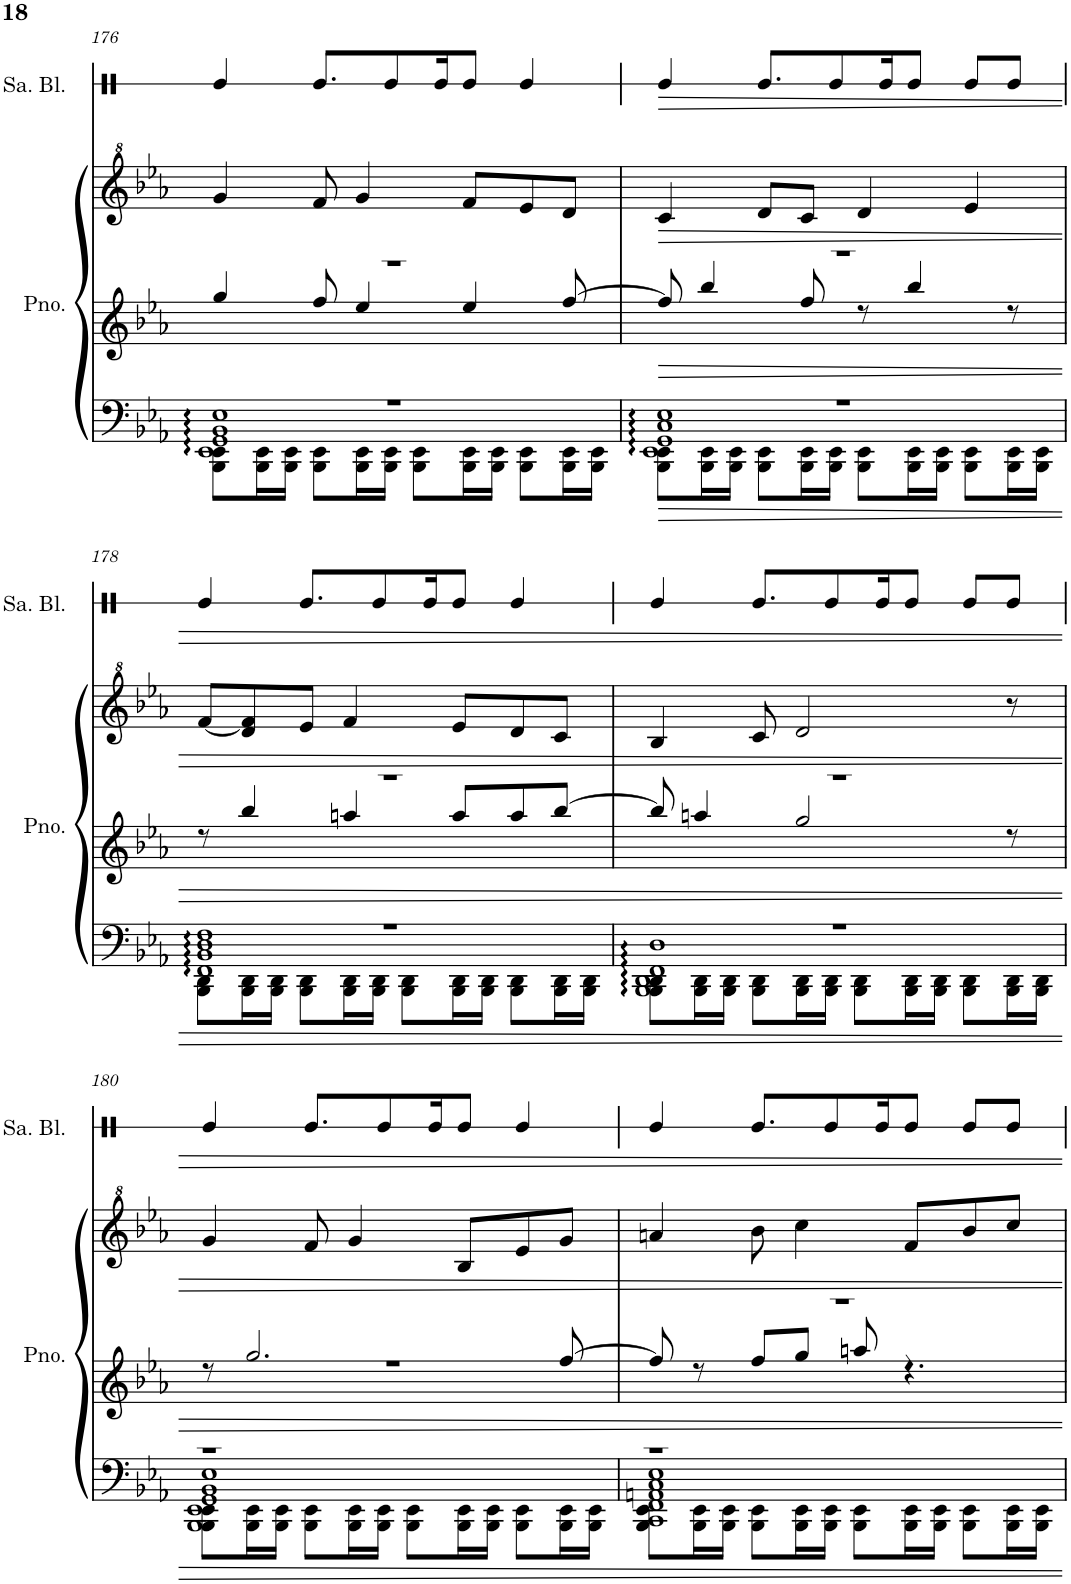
**kern	**kern	**kern	**kern
*part2	*part2	*part2	*part1
*staff4	*staff3	*staff2	*staff1
*I"钢琴	*	*	*I"沙锤块
!!LO:PB:g=z
*clefF4	*clefG2	*clefG^2	*clefX
*k[b-e-a-]	*k[b-e-a-]	*k[b-e-a-]	*k[]
*M4/4	*M4/4	*M4/4	*M4/4
=176	=176	=176	=176
*^	*^	*	*
*	*^	*	*	*	*
1EE- 1GG 1BB- 1E-	8BBB-\ 8EE-\L	1r	1r	4gg/	4gg/	4Re/
.	16BBB-\ 16EE-\L	.	.	.	.	.
.	16BBB-\ 16EE-\JJ	.	.	.	.	.
.	8BBB-\ 8EE-\L	.	.	8ff/	8ff/	8.Re/L
.	16BBB-\ 16EE-\L	.	.	4ee-/	4gg/	.
.	16BBB-\ 16EE-\JJ	.	.	.	.	8Re/
.	8BBB-\ 8EE-\L	.	.	.	.	.
.	.	.	.	.	.	16Re/K
.	16BBB-\ 16EE-\L	.	.	4ee-/	8ff/L	8Re/J
.	16BBB-\ 16EE-\JJ	.	.	.	.	.
.	8BBB-\ 8EE-\L	.	.	.	8ee-/	4Re/
.	16BBB-\ 16EE-\L	.	.	[8ff/	8dd/J	.
.	16BBB-\ 16EE-\JJ	.	.	.	.	.
=177	=177	=177	=177	=177	=177	=177
1EE- 1GG 1C 1E-	8BBB-\ 8EE-\L	1r	1r	8ff/]	4cc/	4Re/
.	16BBB-\ 16EE-\L	.	.	4bb-/	.	.
.	16BBB-\ 16EE-\JJ	.	.	.	.	.
.	8BBB-\ 8EE-\L	.	.	.	8dd/L	8.Re/L
.	16BBB-\ 16EE-\L	.	.	8ff/	8cc/J	.
.	16BBB-\ 16EE-\JJ	.	.	.	.	8Re/
.	8BBB-\ 8EE-\L	.	.	8r	4dd/	.
.	.	.	.	.	.	16Re/K
.	16BBB-\ 16EE-\L	.	.	4bb-/	.	8Re/J
.	16BBB-\ 16EE-\JJ	.	.	.	.	.
.	8BBB-\ 8EE-\L	.	.	.	4ee-/	8Re/L
.	16BBB-\ 16EE-\L	.	.	8r	.	8Re/J
.	16BBB-\ 16EE-\JJ	.	.	.	.	.
!!LO:LB:g=z
=178	=178	=178	=178	=178	=178	=178
1FF 1BB- 1D 1F	8BBB-\ 8DD\L	1r	1r	8r	[8ff/L	4Re/
.	16BBB-\ 16DD\L	.	.	4bb-/	8dd/ 8ff/]	.
.	16BBB-\ 16DD\JJ	.	.	.	.	.
.	8BBB-\ 8DD\L	.	.	.	8ee-/J	8.Re/L
.	16BBB-\ 16DD\L	.	.	4aan/	4ff/	.
.	16BBB-\ 16DD\JJ	.	.	.	.	8Re/
.	8BBB-\ 8DD\L	.	.	.	.	.
.	.	.	.	.	.	16Re/K
.	16BBB-\ 16DD\L	.	.	8aa/L	8ee-/L	8Re/J
.	16BBB-\ 16DD\JJ	.	.	.	.	.
.	8BBB-\ 8DD\L	.	.	8aa/	8dd/	4Re/
.	16BBB-\ 16DD\L	.	.	[8bb-/J	8cc/J	.
.	16BBB-\ 16DD\JJ	.	.	.	.	.
=179	=179	=179	=179	=179	=179	=179
1BBB- 1DD 1FF 1D	8BBB-\ 8DD\L	1r	1r	8bb-/]	4b-/	4Re/
.	16BBB-\ 16DD\L	.	.	4aan/	.	.
.	16BBB-\ 16DD\JJ	.	.	.	.	.
.	8BBB-\ 8DD\L	.	.	.	8cc/	8.Re/L
.	16BBB-\ 16DD\L	.	.	2gg/	2dd/	.
.	16BBB-\ 16DD\JJ	.	.	.	.	8Re/
.	8BBB-\ 8DD\L	.	.	.	.	.
.	.	.	.	.	.	16Re/K
.	16BBB-\ 16DD\L	.	.	.	.	8Re/J
.	16BBB-\ 16DD\JJ	.	.	.	.	.
.	8BBB-\ 8DD\L	.	.	.	.	8Re/L
.	16BBB-\ 16DD\L	.	.	8r	8r	8Re/J
.	16BBB-\ 16DD\JJ	.	.	.	.	.
!!LO:LB:g=z
=180	=180	=180	=180	=180	=180	=180
1BBB- 1EE- 1GG 1BB- 1E-	8BBB-\ 8EE-\L	1r	1r	8r	4gg/	4Re/
.	16BBB-\ 16EE-\L	.	.	2.gg/	.	.
.	16BBB-\ 16EE-\JJ	.	.	.	.	.
.	8BBB-\ 8EE-\L	.	.	.	8ff/	8.Re/L
.	16BBB-\ 16EE-\L	.	.	.	4gg/	.
.	16BBB-\ 16EE-\JJ	.	.	.	.	8Re/
.	8BBB-\ 8EE-\L	.	.	.	.	.
.	.	.	.	.	.	16Re/K
.	16BBB-\ 16EE-\L	.	.	.	8b-/L	8Re/J
.	16BBB-\ 16EE-\JJ	.	.	.	.	.
.	8BBB-\ 8EE-\L	.	.	.	8ee-/	4Re/
.	16BBB-\ 16EE-\L	.	.	[8ff/	8gg/J	.
.	16BBB-\ 16EE-\JJ	.	.	.	.	.
=181	=181	=181	=181	=181	=181	=181
1CC 1FF 1AAn 1C 1E-	8BBB-\ 8EE-\L	1r	1r	8ff/]	4aan/	4Re/
.	16BBB-\ 16EE-\L	.	.	8r	.	.
.	16BBB-\ 16EE-\JJ	.	.	.	.	.
.	8BBB-\ 8EE-\L	.	.	8ff/L	8bb-\	8.Re/L
.	16BBB-\ 16EE-\L	.	.	8gg/J	4ccc\	.
.	16BBB-\ 16EE-\JJ	.	.	.	.	8Re/
.	8BBB-\ 8EE-\L	.	.	8aan/	.	.
.	.	.	.	.	.	16Re/K
.	16BBB-\ 16EE-\L	.	.	4.r	8ff/L	8Re/J
.	16BBB-\ 16EE-\JJ	.	.	.	.	.
.	8BBB-\ 8EE-\L	.	.	.	8bb-/	8Re/L
.	16BBB-\ 16EE-\L	.	.	.	8ccc/J	8Re/J
.	16BBB-\ 16EE-\JJ	.	.	.	.	.
*v	*v	*v	*	*	*	*
*	*v	*v	*	*
=	=	=	=
*-	*-	*-	*-
